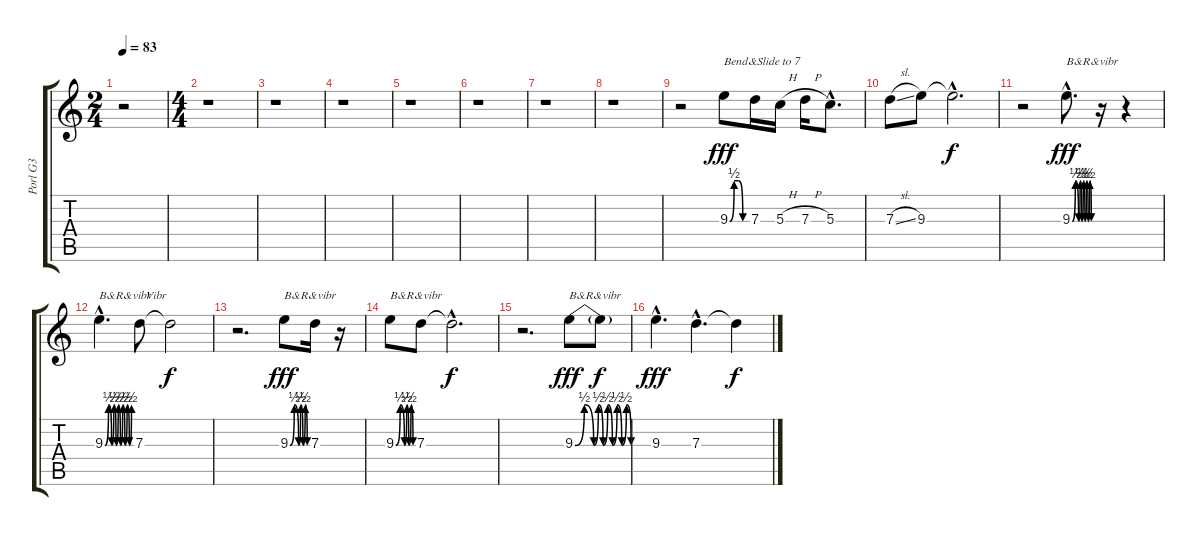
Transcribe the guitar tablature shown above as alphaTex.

\track ("Porl G3" "Porl G3") {instrument acousticguitarsteel}
\staff {score tabs}
\tuning (E4 B3 G3 D3 A2 E2) {hide}
\ts (2 4)
\tempo 83
\clef g2
\ks c
r.2{dy fff instrument acousticguitarsteel} |
\ts (4 4)
r.1 |
r.1 |
r.1 |
r.1 |
r.1 |
r.1 |
r.1 |
r.2 9.3{be (custom 0 0 15 2 30 2 45 0 60 0)}.8{txt "Bend&Slide to 7"} 7.3.16 5.3{h}.16 7.3{h}.16 5.3{hac}.8{d} |
7.3{sl}.8 9.3.8 9.3{hac t}.2{d dy f} |
r.2 9.3{be (custom 0 0 10 2 20 0 25 2 30 0 35 2 40 0 45 2 50 0 55 2 60 0) hac}.8{d txt "B&R&vibr" dy fff} r.16 r.4 |
9.3{be (custom 0 0 8 2 15 0 20 2 25 0 30 2 35 0 40 2 45 0 50 2 55 0 60 2) hac}.4{d txt "B&R&vibr"} 7.3.8{txt "  Vibr"} 7.3{t}.2{dy f} |
r.2{d} 9.3{be (custom 0 0 15 2 30 0 37 2 45 0 53 2 60 0)}.8{txt "B&R&vibr" dy fff} 7.3.16 r.16 |
9.3{be (custom 0 0 15 2 30 0 38 2 45 0 53 2 60 0)}.8{txt "B&R&vibr"} 7.3.8 7.3{hac t}.2{d dy f} |
r.2{d} 9.3{be (custom 0 0 10 2 20 0 25 2 30 0 35 2 40 0 45 2 50 0 55 2 60 0)}.8{txt "B&R&vibr" dy fff} 9.3{t}.8{dy f} |
9.3{hac}.4{d dy fff} 7.3{hac}.4{d} 7.3{t}.4{dy f}
